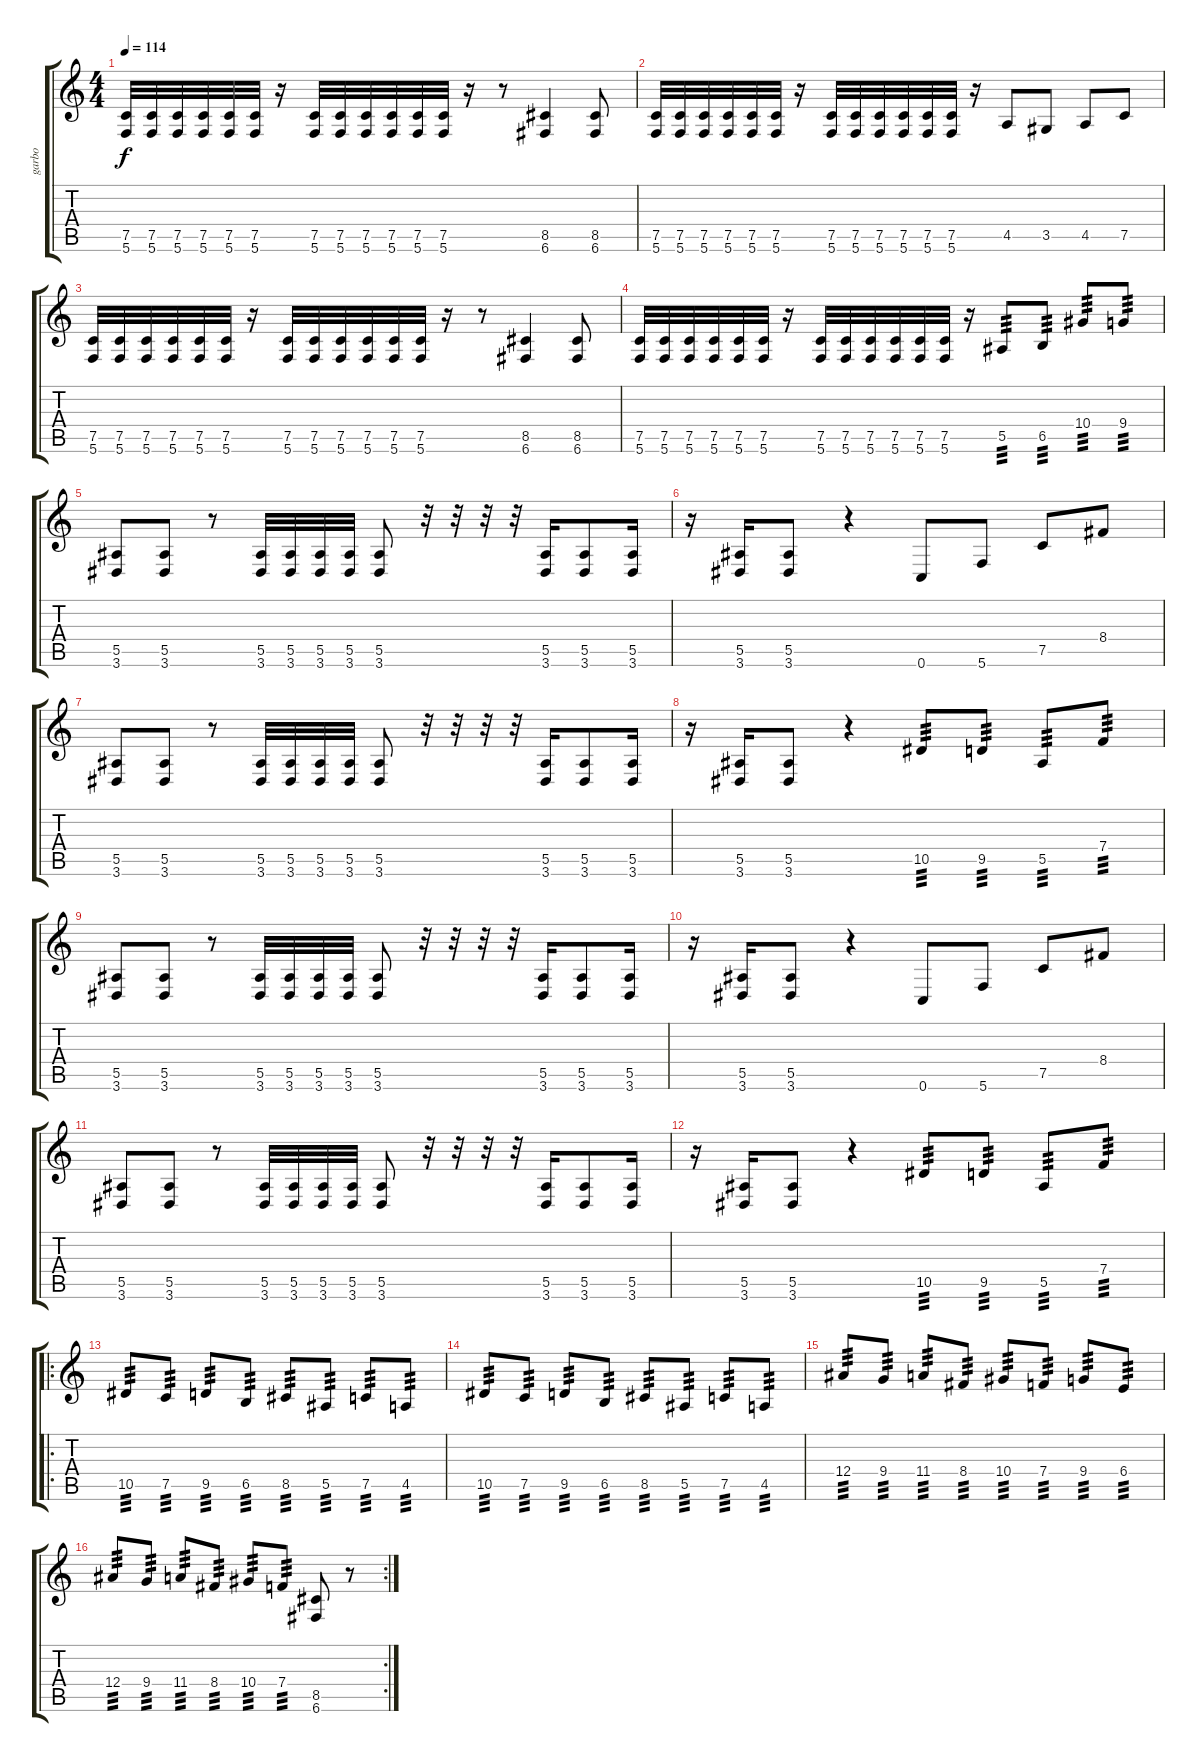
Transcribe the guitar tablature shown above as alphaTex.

\track ("garbo" "garbo") {solo instrument overdrivenguitar}
\staff {score tabs}
\tuning (C4 G3 Eb3 Bb2 F2 C2) {hide}
\ts (4 4)
\tempo 114
\clef g2
\ks c
(7.5 5.6).32{dy f} (7.5 5.6).32 (7.5 5.6).32 (7.5 5.6).32 (7.5 5.6).32 (7.5 5.6).32 r.16 (7.5 5.6).32 (7.5 5.6).32 (7.5 5.6).32 (7.5 5.6).32 (7.5 5.6).32 (7.5 5.6).32 r.16 r.8 (8.5 6.6).4 (8.5 6.6).8 |
(7.5 5.6).32 (7.5 5.6).32 (7.5 5.6).32 (7.5 5.6).32 (7.5 5.6).32 (7.5 5.6).32 r.16 (7.5 5.6).32 (7.5 5.6).32 (7.5 5.6).32 (7.5 5.6).32 (7.5 5.6).32 (7.5 5.6).32 r.16 4.5.8 3.5.8 4.5.8 7.5.8 |
(7.5 5.6).32 (7.5 5.6).32 (7.5 5.6).32 (7.5 5.6).32 (7.5 5.6).32 (7.5 5.6).32 r.16 (7.5 5.6).32 (7.5 5.6).32 (7.5 5.6).32 (7.5 5.6).32 (7.5 5.6).32 (7.5 5.6).32 r.16 r.8 (8.5 6.6).4 (8.5 6.6).8 |
(7.5 5.6).32 (7.5 5.6).32 (7.5 5.6).32 (7.5 5.6).32 (7.5 5.6).32 (7.5 5.6).32 r.16 (7.5 5.6).32 (7.5 5.6).32 (7.5 5.6).32 (7.5 5.6).32 (7.5 5.6).32 (7.5 5.6).32 r.16 5.5.8{tp 3} 6.5.8{tp 3} 10.4.8{tp 3} 9.4.8{tp 3} |
(5.5 3.6).8 (5.5 3.6).8 r.8 (5.5 3.6).32 (5.5 3.6).32 (5.5 3.6).32 (5.5 3.6).32 (5.5 3.6).8 r.32 r.32 r.32 r.32 (5.5 3.6).16 (5.5 3.6).8 (5.5 3.6).16 |
r.16 (5.5 3.6).16 (5.5 3.6).8 r.4 0.6.8 5.6.8 7.5.8 8.4.8 |
(5.5 3.6).8 (5.5 3.6).8 r.8 (5.5 3.6).32 (5.5 3.6).32 (5.5 3.6).32 (5.5 3.6).32 (5.5 3.6).8 r.32 r.32 r.32 r.32 (5.5 3.6).16 (5.5 3.6).8 (5.5 3.6).16 |
r.16 (5.5 3.6).16 (5.5 3.6).8 r.4 10.5.8{tp 3} 9.5.8{tp 3} 5.5.8{tp 3} 7.4.8{tp 3} |
(5.5 3.6).8 (5.5 3.6).8 r.8 (5.5 3.6).32 (5.5 3.6).32 (5.5 3.6).32 (5.5 3.6).32 (5.5 3.6).8 r.32 r.32 r.32 r.32 (5.5 3.6).16 (5.5 3.6).8 (5.5 3.6).16 |
r.16 (5.5 3.6).16 (5.5 3.6).8 r.4 0.6.8 5.6.8 7.5.8 8.4.8 |
(5.5 3.6).8 (5.5 3.6).8 r.8 (5.5 3.6).32 (5.5 3.6).32 (5.5 3.6).32 (5.5 3.6).32 (5.5 3.6).8 r.32 r.32 r.32 r.32 (5.5 3.6).16 (5.5 3.6).8 (5.5 3.6).16 |
r.16 (5.5 3.6).16 (5.5 3.6).8 r.4 10.5.8{tp 3} 9.5.8{tp 3} 5.5.8{tp 3} 7.4.8{tp 3} |
\ro
10.5.8{tp 3} 7.5.8{tp 3} 9.5.8{tp 3} 6.5.8{tp 3} 8.5.8{tp 3} 5.5.8{tp 3} 7.5.8{tp 3} 4.5.8{tp 3} |
10.5.8{tp 3} 7.5.8{tp 3} 9.5.8{tp 3} 6.5.8{tp 3} 8.5.8{tp 3} 5.5.8{tp 3} 7.5.8{tp 3} 4.5.8{tp 3} |
12.4.8{tp 3} 9.4.8{tp 3} 11.4.8{tp 3} 8.4.8{tp 3} 10.4.8{tp 3} 7.4.8{tp 3} 9.4.8{tp 3} 6.4.8{tp 3} |
\rc 2
12.4.8{tp 3} 9.4.8{tp 3} 11.4.8{tp 3} 8.4.8{tp 3} 10.4.8{tp 3} 7.4.8{tp 3} (8.5 6.6).8 r.8
